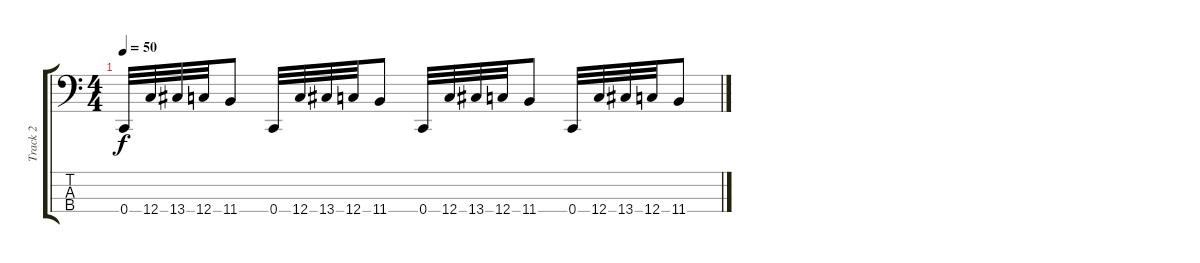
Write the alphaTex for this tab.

\track ("Track 2" "Track 2") {instrument electricbasspick}
\staff {score tabs}
\tuning (F2 C2 G1 C1) {hide}
\ts (4 4)
\tempo 50
\clef f4
\ks c
0.4.32{dy f} 12.4.32 13.4.32 12.4.32 11.4.8 0.4.32 12.4.32 13.4.32 12.4.32 11.4.8 0.4.32 12.4.32 13.4.32 12.4.32 11.4.8 0.4.32 12.4.32 13.4.32 12.4.32 11.4.8
